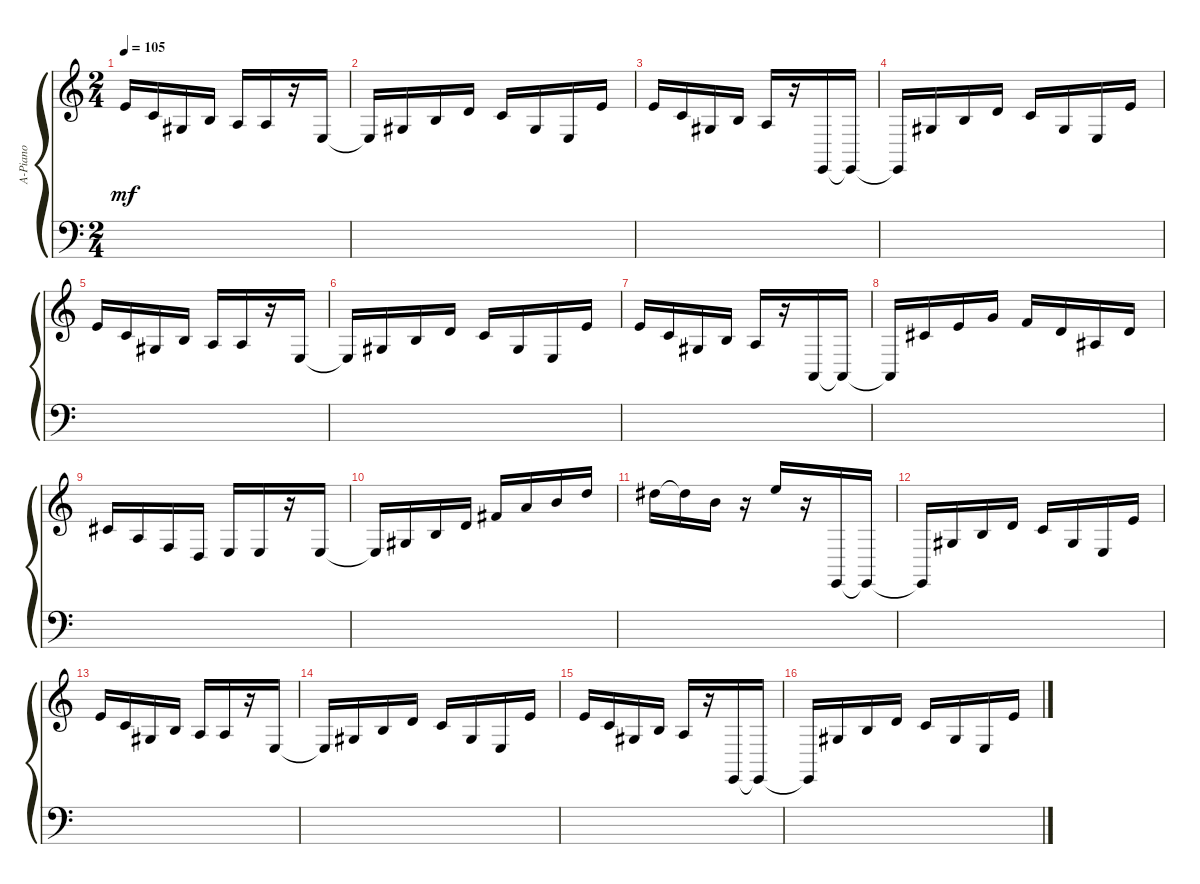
\defaultSystemsLayout 4
\bracketExtendMode groupsimilarinstruments
\otherSystemsTrackNameOrientation horizontal
\track ("Acoustic Piano" "A-Piano") {instrument acousticgrandpiano}
\staff {score}
\tuning (E4 B3 G3 D3 A2 E2)
\ts (2 4)
\tempo 105
\clef g2
\ks c
0.1.16{dy mf} 1.2.16 1.3{acc #}.16 4.3.16 2.3.16 2.3.16 r.16 2.4.16 |
2.4{t}.16 1.3{acc #}.16 4.3.16 3.2.16 1.2.16 1.3{acc #}.16 2.4.16 0.1.16 |
0.1.16 1.2.16 1.3{acc #}.16 4.3.16 2.3.16 r.16 0.6.16 0.6{t}.16 |
0.6{t}.16 1.3{acc #}.16 4.3.16 3.2.16 1.2.16 1.3{acc #}.16 2.4.16 0.1.16 |
0.1.16 1.2.16 1.3{acc #}.16 4.3.16 2.3.16 2.3.16 r.16 2.4.16 |
2.4{t}.16 1.3{acc #}.16 4.3.16 3.2.16 1.2.16 1.3{acc #}.16 2.4.16 0.1.16 |
0.1.16 1.2.16 1.3{acc #}.16 4.3.16 2.3.16 r.16 0.5.16 0.5{t}.16 |
0.5{t}.16 2.2{acc #}.16 5.2.16 3.1.16 1.1.16 3.2.16 3.3{acc #}.16 3.2.16 |
2.2{acc #}.16 2.3.16 3.4.16 5.5.16 7.5.16 7.5.16 r.16 2.4.16 |
2.4{t}.16 1.3{acc #}.16 4.3.16 3.2.16 2.1{acc #}.16 5.1.16 7.1.16 10.1.16 |
11.1{acc #}.16 11.1{t acc #}.16 7.1.16 r.16 12.1.16 r.16 0.6.16 0.6{t}.16 |
0.6{t}.16 1.3{acc #}.16 4.3.16 3.2.16 1.2.16 1.3{acc #}.16 2.4.16 0.1.16 |
0.1.16 1.2.16 1.3{acc #}.16 4.3.16 2.3.16 2.3.16 r.16 2.4.16 |
2.4{t}.16 1.3{acc #}.16 4.3.16 3.2.16 1.2.16 1.3{acc #}.16 2.4.16 0.1.16 |
0.1.16 1.2.16 1.3{acc #}.16 4.3.16 2.3.16 r.16 0.6.16 0.6{t}.16 |
0.6{t}.16 1.3{acc #}.16 4.3.16 3.2.16 1.2.16 1.3{acc #}.16 2.4.16 0.1.16
\staff {score}
\tuning (E4 B3 G3 D3 A2 E2)
\clef f4
\ottava regular
\simile none
\ks c
|
|
|
|
|
|
|
|
|
|
|
|
|
|
|
